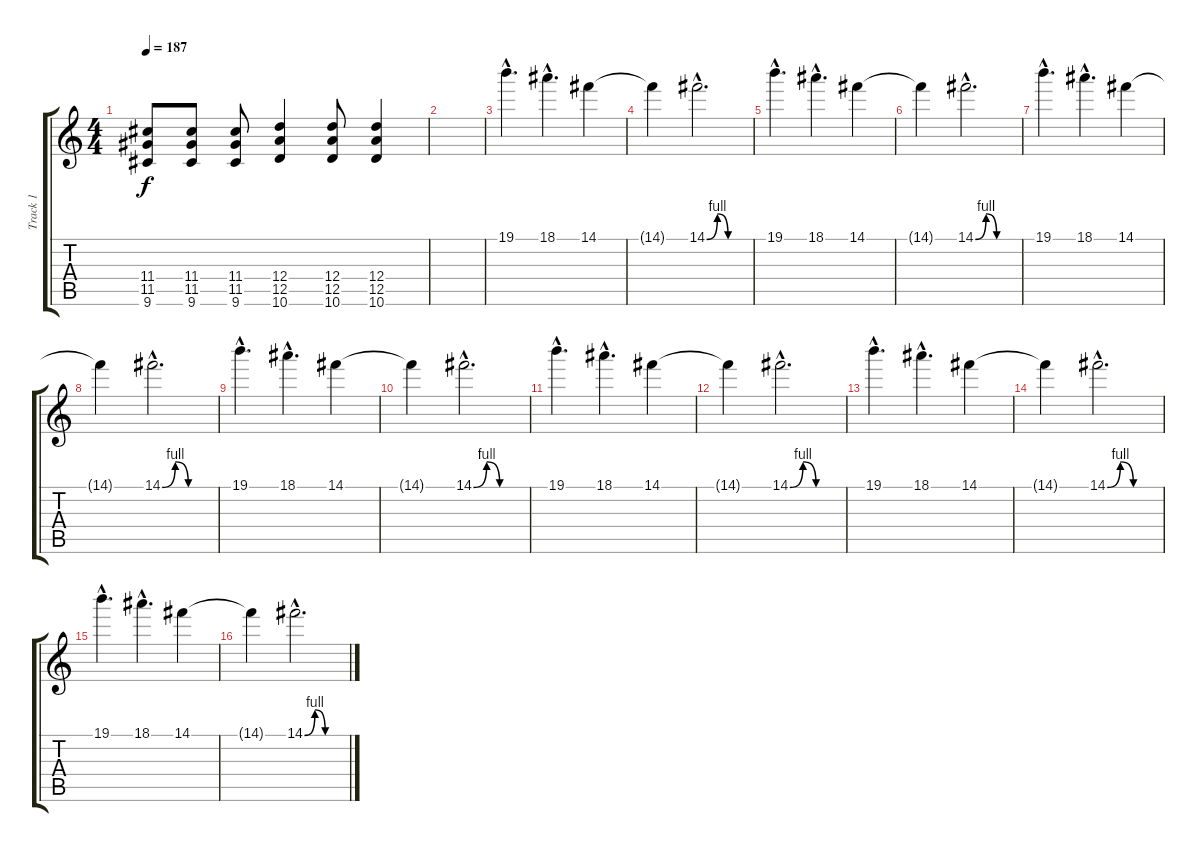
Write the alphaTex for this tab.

\track ("Track 1" "Track 1") {instrument distortionguitar}
\staff {score tabs}
\tuning (E4 B3 G3 D3 A2 E2) {hide}
\ts (4 4)
\tempo 187
\clef g2
\ks c
(11.4{t} 11.5{t} 9.6{t}).8{dy f} (11.4 11.5 9.6).8 (11.4 11.5 9.6).8 (12.4 12.5 10.6).4 (12.4 12.5 10.6).8 (12.4 12.5 10.6).4 |
|
19.1{hac}.4{d} 18.1{hac}.4{d} 14.1.4 |
14.1{t}.4 14.1{be (custom 0 0 15 4 30 0 45 0 60 0) hac}.2{d} |
19.1{hac}.4{d} 18.1{hac}.4{d} 14.1.4 |
14.1{t}.4 14.1{be (custom 0 0 15 4 30 0 45 0 60 0) hac}.2{d} |
19.1{hac}.4{d} 18.1{hac}.4{d} 14.1.4 |
14.1{t}.4 14.1{be (custom 0 0 15 4 30 0 45 0 60 0) hac}.2{d} |
19.1{hac}.4{d} 18.1{hac}.4{d} 14.1.4 |
14.1{t}.4 14.1{be (custom 0 0 15 4 30 0 45 0 60 0) hac}.2{d} |
19.1{hac}.4{d} 18.1{hac}.4{d} 14.1.4 |
14.1{t}.4 14.1{be (custom 0 0 15 4 30 0 45 0 60 0) hac}.2{d} |
19.1{hac}.4{d} 18.1{hac}.4{d} 14.1.4 |
14.1{t}.4 14.1{be (custom 0 0 15 4 30 0 45 0 60 0) hac}.2{d} |
19.1{hac}.4{d} 18.1{hac}.4{d} 14.1.4 |
14.1{t}.4 14.1{be (custom 0 0 15 4 30 0 45 0 60 0) hac}.2{d}
